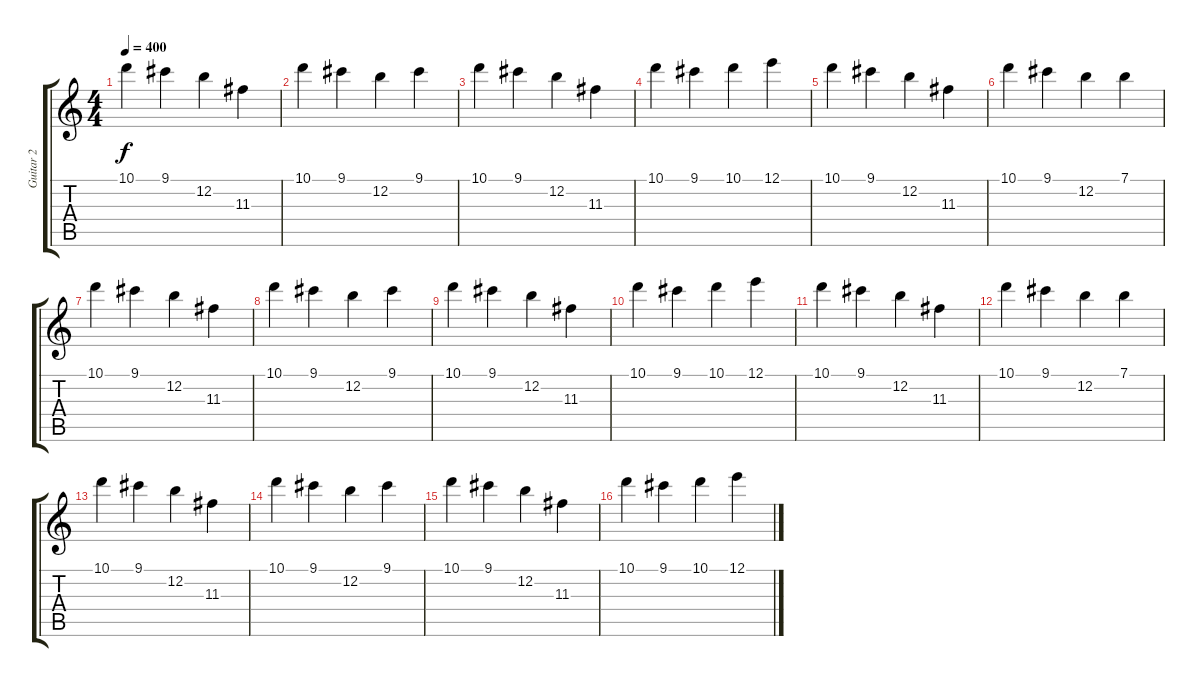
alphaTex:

\track ("Guitar 2" "Guitar 2") {instrument acousticguitarnylon}
\staff {score tabs}
\tuning (E4 B3 G3 D3 A2 E2) {hide}
\ts (4 4)
\tempo 400
\clef g2
\ks c
10.1.4{dy f} 9.1.4 12.2.4 11.3.4 |
10.1.4 9.1.4 12.2.4 9.1.4 |
10.1.4 9.1.4 12.2.4 11.3.4 |
10.1.4 9.1.4 10.1.4 12.1.4 |
10.1.4 9.1.4 12.2.4 11.3.4 |
10.1.4 9.1.4 12.2.4 7.1.4 |
10.1.4 9.1.4 12.2.4 11.3.4 |
10.1.4 9.1.4 12.2.4 9.1.4 |
10.1.4 9.1.4 12.2.4 11.3.4 |
10.1.4 9.1.4 10.1.4 12.1.4 |
10.1.4 9.1.4 12.2.4 11.3.4 |
10.1.4 9.1.4 12.2.4 7.1.4 |
10.1.4 9.1.4 12.2.4 11.3.4 |
10.1.4 9.1.4 12.2.4 9.1.4 |
10.1.4 9.1.4 12.2.4 11.3.4 |
10.1.4 9.1.4 10.1.4 12.1.4
